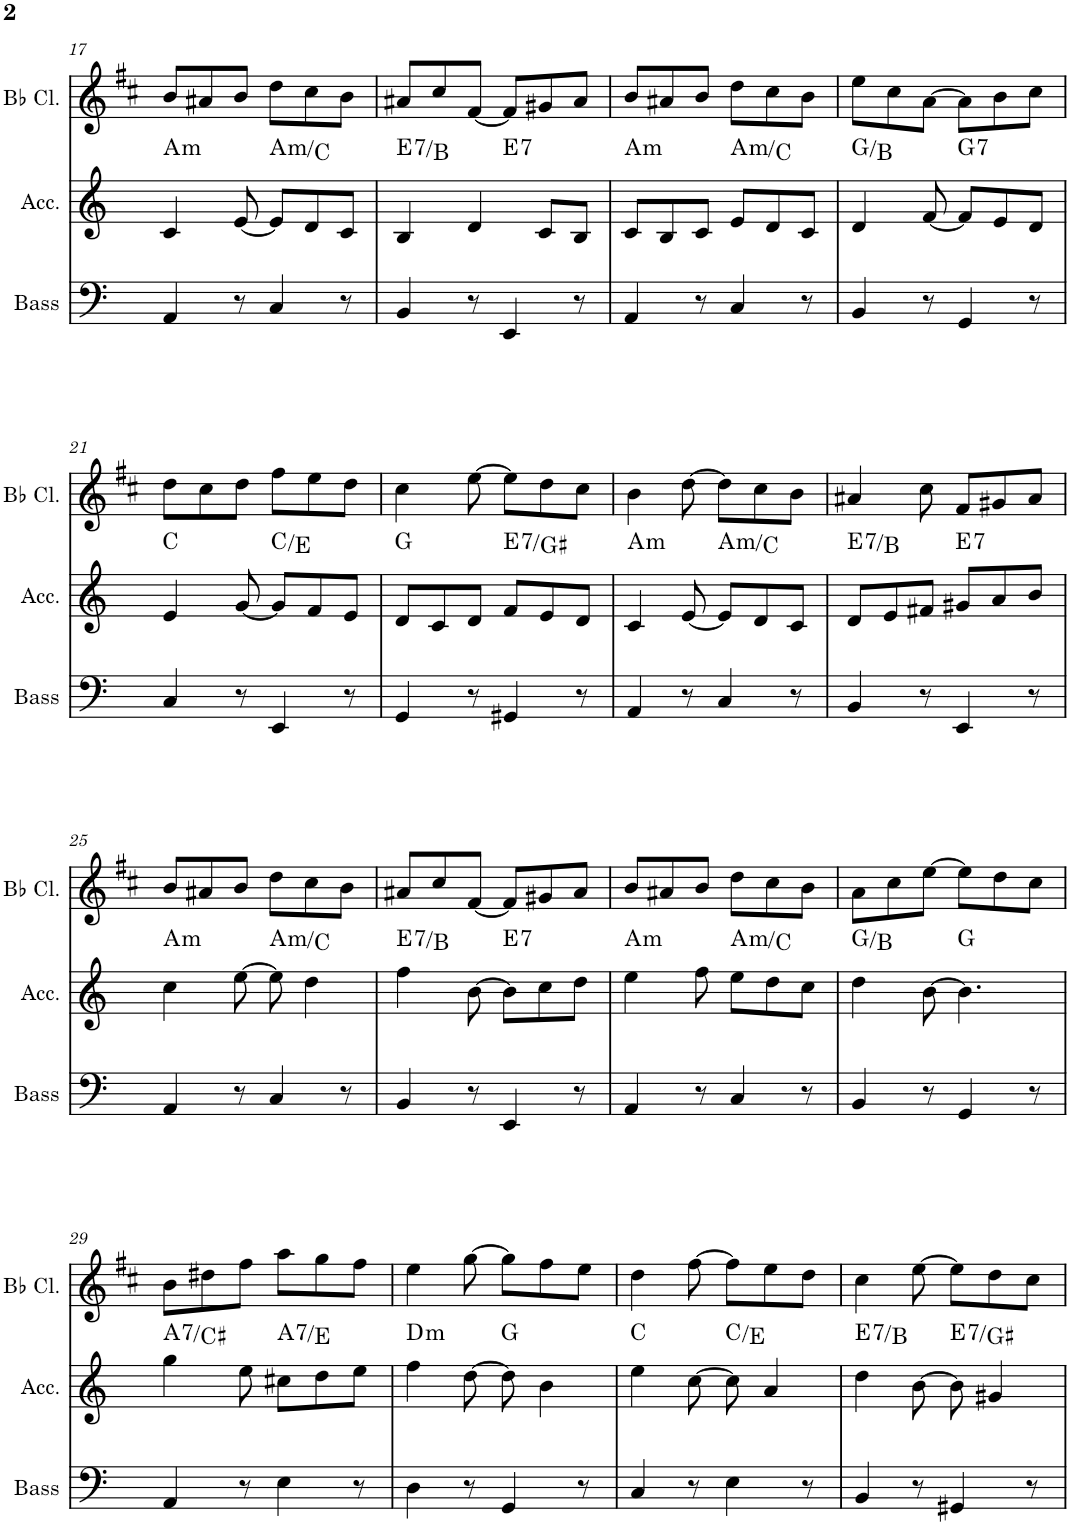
**kern	**kern	**harte	**kern
*part3	*part2	*part2	*part1
*staff3	*staff2	*	*staff1
*I"Acoustic Bass	*I"Accordion	*	*I"Bb Clarinet
*I'Bass	*I'Acc.	*	*I'Bb Cl.
!!LO:PB:g=z
*clefF4	*clefG2	*	*clefG2
*Trd7c12	*	*	*Trd1c2
*k[]	*k[]	*	*k[f#c#]
*M6/8	*M6/8	*	*M6/8
=17	=17	=17	=17
!	!	!LO:H:kt=m	!
4AA/	4c/	A:min	8b/L
.	.	.	8a#X/
8r	[8e/	.	8b/J
!	!	!LO:H:kt=m	!
4C/	8e/L]	A:min/b3	8dd\L
.	8d/	.	8cc#\
8r	8c/J	.	8b\J
=18	=18	=18	=18
!	!	!LO:H:kt=7	!
*	*^	*	*
4BB/	4B/	4.ryy	E:7/5	8a#X/L
.	.	.	.	8cc#/
8r	4d/	.	.	[8f#/J
!	!	!	!LO:H:kt=7	!
4EE/	.	4.ryy	E:7	8f#/L]
.	8c/L	.	.	8g#X/
8r	8B/J	.	.	8a#/J
=19	=19	=19	=19	=19
!	!	!	!LO:H:kt=m	!
*	*v	*v	*	*
4AA/	8c/L	A:min	8b/L
.	8B/	.	8a#X/
8r	8c/J	.	8b/J
!	!	!LO:H:kt=m	!
4C/	8e/L	A:min/b3	8dd\L
.	8d/	.	8cc#\
8r	8c/J	.	8b\J
=20	=20	=20	=20
4BB/	4d/	G:maj/3	8ee\L
.	.	.	8cc#\
8r	[8f/	.	[8a\J
!	!	!LO:H:kt=7	!
4GG/	8f/L]	G:7	8a\L]
.	8e/	.	8b\
8r	8d/J	.	8cc#\J
!!LO:LB:g=z
=21	=21	=21	=21
4C/	4e/	C:maj	8dd\L
.	.	.	8cc#\
8r	[8g/	.	8dd\J
4EE/	8g/L]	C:maj/3	8ff#\L
.	8f/	.	8ee\
8r	8e/J	.	8dd\J
=22	=22	=22	=22
4GG/	8d/L	G:maj	4cc#\
.	8c/	.	.
8r	8d/J	.	[8ee\
!	!	!LO:H:kt=7	!
4GG#X/	8f/L	E:7/3	8ee\L]
.	8e/	.	8dd\
8r	8d/J	.	8cc#\J
=23	=23	=23	=23
!	!	!LO:H:kt=m	!
4AA/	4c/	A:min	4b\
8r	[8e/	.	[8dd\
!	!	!LO:H:kt=m	!
4C/	8e/L]	A:min/b3	8dd\L]
.	8d/	.	8cc#\
8r	8c/J	.	8b\J
=24	=24	=24	=24
!	!	!LO:H:kt=7	!
4BB/	8d/L	E:7/5	4a#X/
.	8e/	.	.
8r	8f#X/J	.	8cc#\
!	!	!LO:H:kt=7	!
4EE/	8g#X/L	E:7	8f#/L
.	8a/	.	8g#X/
8r	8b/J	.	8a#/J
!!LO:LB:g=z
=25	=25	=25	=25
!	!	!LO:H:kt=m	!
4AA/	4cc\	A:min	8b/L
.	.	.	8a#X/
8r	[8ee\	.	8b/J
!	!	!LO:H:kt=m	!
4C/	8ee\]	A:min/b3	8dd\L
.	4dd\	.	8cc#\
8r	.	.	8b\J
=26	=26	=26	=26
!	!	!LO:H:kt=7	!
4BB/	4ff\	E:7/5	8a#X/L
.	.	.	8cc#/
8r	[8b\	.	[8f#/J
!	!	!LO:H:kt=7	!
4EE/	8b\L]	E:7	8f#/L]
.	8cc\	.	8g#X/
8r	8dd\J	.	8a#/J
=27	=27	=27	=27
!	!	!LO:H:kt=m	!
4AA/	4ee\	A:min	8b/L
.	.	.	8a#X/
8r	8ff\	.	8b/J
!	!	!LO:H:kt=m	!
4C/	8ee\L	A:min/b3	8dd\L
.	8dd\	.	8cc#\
8r	8cc\J	.	8b\J
=28	=28	=28	=28
4BB/	4dd\	G:maj/3	8a\L
.	.	.	8cc#\
8r	[8b\	.	[8ee\J
4GG/	4.b\]	G:maj	8ee\L]
.	.	.	8dd\
8r	.	.	8cc#\J
!!LO:LB:g=z
=29	=29	=29	=29
!	!	!LO:H:kt=7	!
4AA/	4gg\	A:7/3	8b\L
.	.	.	8dd#X\
8r	8ee\	.	8ff#\J
!	!	!LO:H:kt=7	!
4E\	8cc#X\L	A:7/5	8aa\L
.	8dd\	.	8gg\
8r	8ee\J	.	8ff#\J
=30	=30	=30	=30
!	!	!LO:H:kt=m	!
4D\	4ff\	D:min	4ee\
8r	[8dd\	.	[8gg\
4GG/	8dd\]	G:maj	8gg\L]
.	4b\	.	8ff#\
8r	.	.	8ee\J
=31	=31	=31	=31
4C/	4ee\	C:maj	4dd\
8r	[8cc\	.	[8ff#\
4E\	8cc\]	C:maj/3	8ff#\L]
.	4a/	.	8ee\
8r	.	.	8dd\J
=32	=32	=32	=32
!	!	!LO:H:kt=7	!
4BB/	4dd\	E:7/5	4cc#\
8r	[8b\	.	[8ee\
!	!	!LO:H:kt=7	!
4GG#X/	8b\]	E:7/3	8ee\L]
.	4g#X/	.	8dd\
8r	.	.	8cc#\J
=	=	=	=
*-	*-	*-	*-
